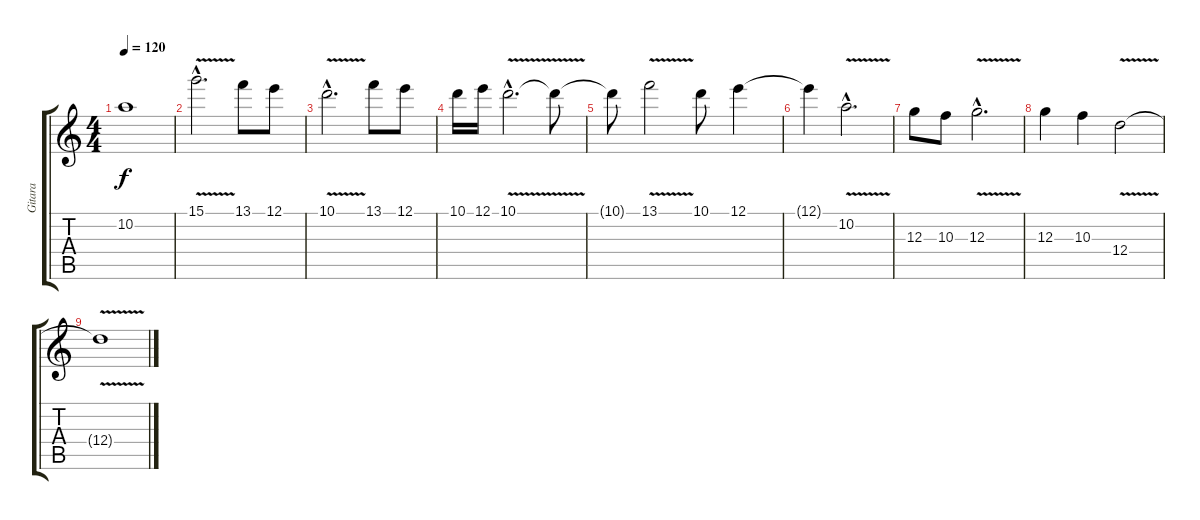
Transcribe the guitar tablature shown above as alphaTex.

\track ("Gitara" "Gitara") {instrument overdrivenguitar}
\staff {score tabs}
\tuning (E4 B3 G3 D3 A2 E2) {hide}
\ts (4 4)
\tempo 120
\clef g2
\ks c
10.2{t}.1{dy f} |
15.1{v hac}.2{d} 13.1.8 12.1.8 |
10.1{v hac}.2{d} 13.1.8 12.1.8 |
10.1.16 12.1.16 10.1{v hac}.2{d} 10.1{t}.8 |
10.1{t}.8 13.1{v}.2 10.1.8 12.1.4 |
12.1{t}.4 10.2{v hac}.2{d} |
12.3.8 10.3.8 12.3{v hac}.2{d} |
12.3.4 10.3.4 12.4{v}.2 |
12.4{t}.1
